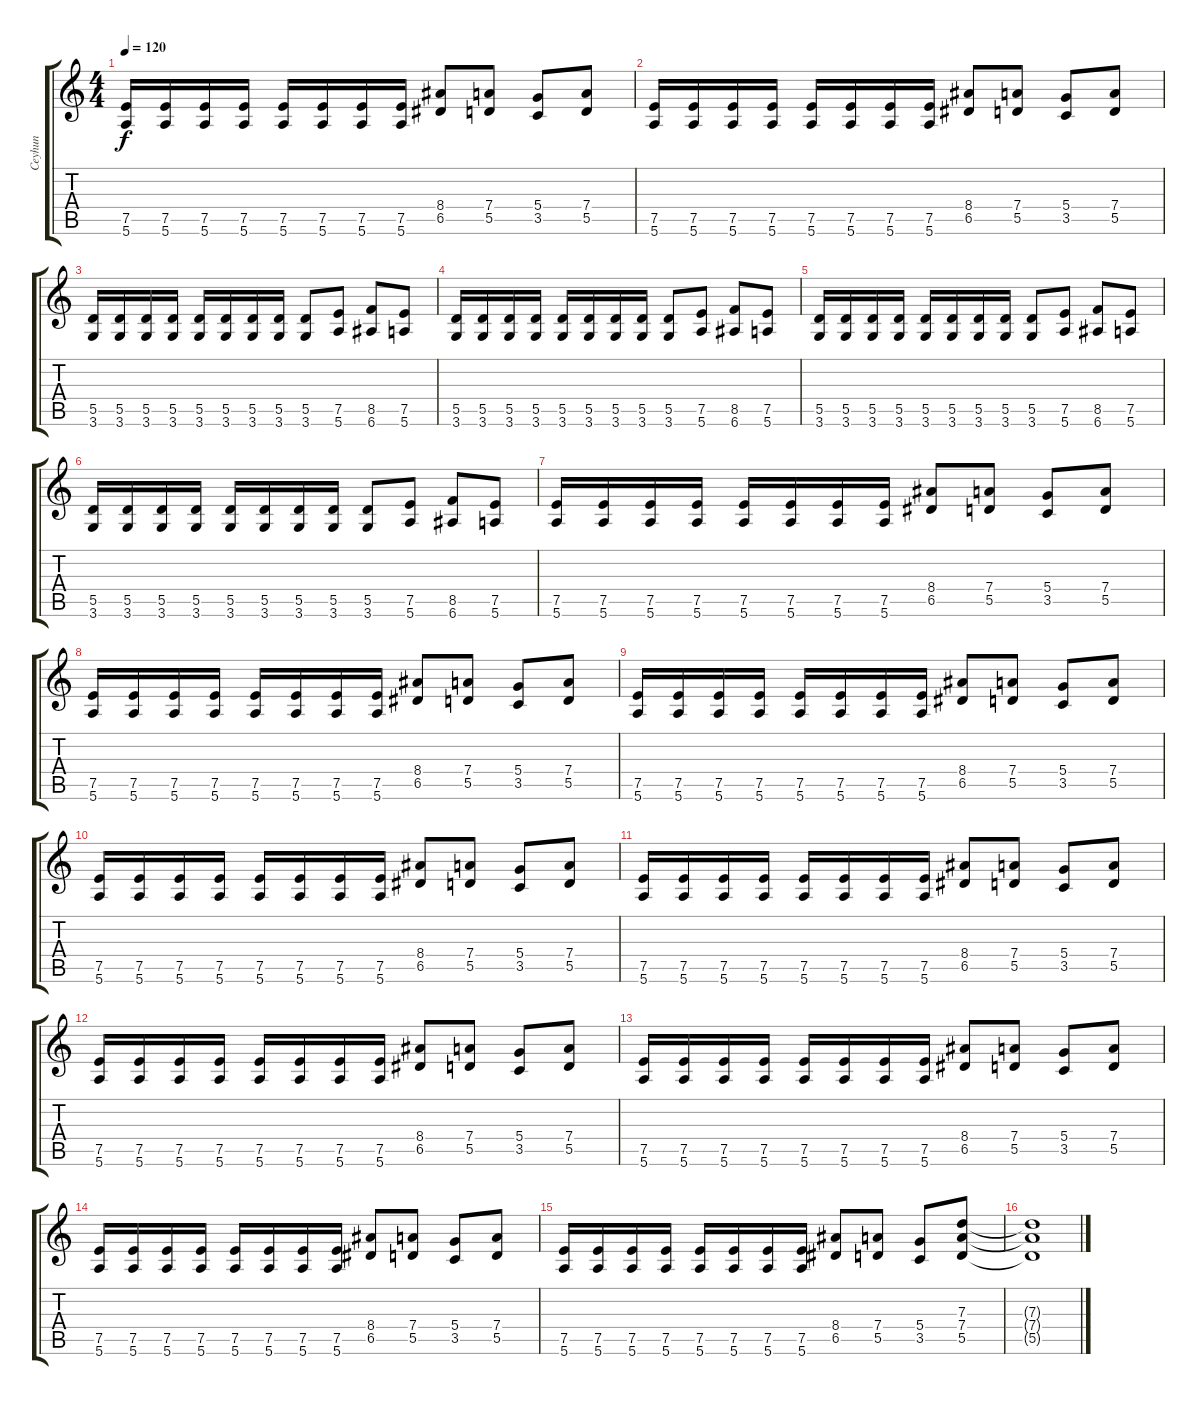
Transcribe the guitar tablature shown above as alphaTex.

\track ("Ceyhun" "Ceyhun") {instrument overdrivenguitar}
\staff {score tabs}
\tuning (E4 B3 G3 D3 A2 E2) {hide}
\ts (4 4)
\tempo 120
\clef g2
\ks c
(7.5 5.6).16{dy f} (7.5 5.6).16 (7.5 5.6).16 (7.5 5.6).16 (7.5 5.6).16 (7.5 5.6).16 (7.5 5.6).16 (7.5 5.6).16 (8.4 6.5).8 (7.4 5.5).8 (5.4 3.5).8 (7.4 5.5).8 |
(7.5 5.6).16 (7.5 5.6).16 (7.5 5.6).16 (7.5 5.6).16 (7.5 5.6).16 (7.5 5.6).16 (7.5 5.6).16 (7.5 5.6).16 (8.4 6.5).8 (7.4 5.5).8 (5.4 3.5).8 (7.4 5.5).8 |
(5.5 3.6).16 (5.5 3.6).16 (5.5 3.6).16 (5.5 3.6).16 (5.5 3.6).16 (5.5 3.6).16 (5.5 3.6).16 (5.5 3.6).16 (5.5 3.6).8 (7.5 5.6).8 (8.5 6.6).8 (7.5 5.6).8 |
(5.5 3.6).16 (5.5 3.6).16 (5.5 3.6).16 (5.5 3.6).16 (5.5 3.6).16 (5.5 3.6).16 (5.5 3.6).16 (5.5 3.6).16 (5.5 3.6).8 (7.5 5.6).8 (8.5 6.6).8 (7.5 5.6).8 |
(5.5 3.6).16 (5.5 3.6).16 (5.5 3.6).16 (5.5 3.6).16 (5.5 3.6).16 (5.5 3.6).16 (5.5 3.6).16 (5.5 3.6).16 (5.5 3.6).8 (7.5 5.6).8 (8.5 6.6).8 (7.5 5.6).8 |
(5.5 3.6).16 (5.5 3.6).16 (5.5 3.6).16 (5.5 3.6).16 (5.5 3.6).16 (5.5 3.6).16 (5.5 3.6).16 (5.5 3.6).16 (5.5 3.6).8 (7.5 5.6).8 (8.5 6.6).8 (7.5 5.6).8 |
(7.5 5.6).16 (7.5 5.6).16 (7.5 5.6).16 (7.5 5.6).16 (7.5 5.6).16 (7.5 5.6).16 (7.5 5.6).16 (7.5 5.6).16 (8.4 6.5).8 (7.4 5.5).8 (5.4 3.5).8 (7.4 5.5).8 |
(7.5 5.6).16 (7.5 5.6).16 (7.5 5.6).16 (7.5 5.6).16 (7.5 5.6).16 (7.5 5.6).16 (7.5 5.6).16 (7.5 5.6).16 (8.4 6.5).8 (7.4 5.5).8 (5.4 3.5).8 (7.4 5.5).8 |
(7.5 5.6).16 (7.5 5.6).16 (7.5 5.6).16 (7.5 5.6).16 (7.5 5.6).16 (7.5 5.6).16 (7.5 5.6).16 (7.5 5.6).16 (8.4 6.5).8 (7.4 5.5).8 (5.4 3.5).8 (7.4 5.5).8 |
(7.5 5.6).16 (7.5 5.6).16 (7.5 5.6).16 (7.5 5.6).16 (7.5 5.6).16 (7.5 5.6).16 (7.5 5.6).16 (7.5 5.6).16 (8.4 6.5).8 (7.4 5.5).8 (5.4 3.5).8 (7.4 5.5).8 |
(7.5 5.6).16 (7.5 5.6).16 (7.5 5.6).16 (7.5 5.6).16 (7.5 5.6).16 (7.5 5.6).16 (7.5 5.6).16 (7.5 5.6).16 (8.4 6.5).8 (7.4 5.5).8 (5.4 3.5).8 (7.4 5.5).8 |
(7.5 5.6).16 (7.5 5.6).16 (7.5 5.6).16 (7.5 5.6).16 (7.5 5.6).16 (7.5 5.6).16 (7.5 5.6).16 (7.5 5.6).16 (8.4 6.5).8 (7.4 5.5).8 (5.4 3.5).8 (7.4 5.5).8 |
(7.5 5.6).16 (7.5 5.6).16 (7.5 5.6).16 (7.5 5.6).16 (7.5 5.6).16 (7.5 5.6).16 (7.5 5.6).16 (7.5 5.6).16 (8.4 6.5).8 (7.4 5.5).8 (5.4 3.5).8 (7.4 5.5).8 |
(7.5 5.6).16 (7.5 5.6).16 (7.5 5.6).16 (7.5 5.6).16 (7.5 5.6).16 (7.5 5.6).16 (7.5 5.6).16 (7.5 5.6).16 (8.4 6.5).8 (7.4 5.5).8 (5.4 3.5).8 (7.4 5.5).8 |
(7.5 5.6).16 (7.5 5.6).16 (7.5 5.6).16 (7.5 5.6).16 (7.5 5.6).16 (7.5 5.6).16 (7.5 5.6).16 (7.5 5.6).16 (8.4 6.5).8 (7.4 5.5).8 (5.4 3.5).8 (7.3 7.4 5.5).8 |
(7.3{t} 7.4{t} 5.5{t}).1
